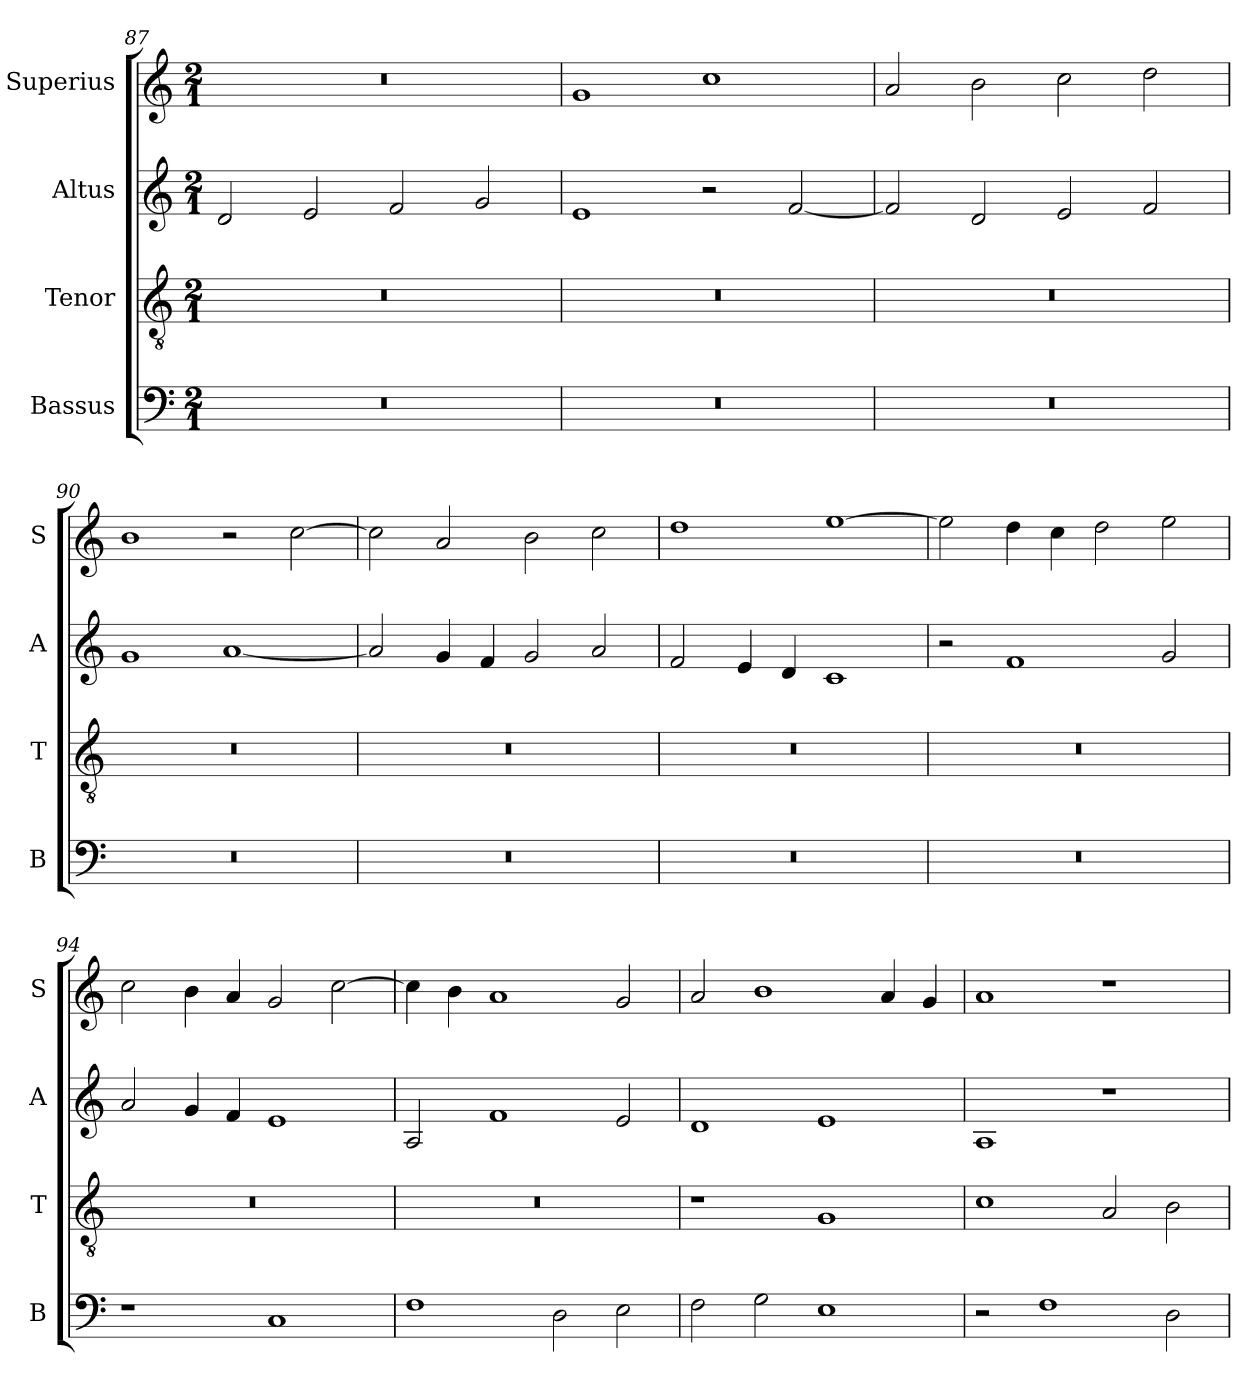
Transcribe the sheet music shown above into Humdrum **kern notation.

**kern	**kern	**kern	**kern
*part4	*part3	*part2	*part1
*staff4	*staff3	*staff2	*staff1
*I"Bassus	*I"Tenor	*I"Altus	*I"Superius
*I'B	*I'T	*I'A	*I'S
*clefF4	*clefGv2	*clefG2	*clefG2
*k[]	*k[]	*k[]	*k[]
*C:	*C:	*C:	*C:
*M2/1	*M2/1	*M2/1	*M2/1
=87	=87	=87	=87
0r	0r	2d	0r
.	.	2e	.
.	.	2f	.
.	.	2g	.
=88	=88	=88	=88
0r	0r	1e	1g
.	.	2r	1cc
.	.	[2f	.
=89	=89	=89	=89
0r	0r	2f]	2a
.	.	2d	2b
.	.	2e	2cc
.	.	2f	2dd
=90	=90	=90	=90
0r	0r	1g	1b
.	.	[1a	2r
.	.	.	[2cc
=91	=91	=91	=91
0r	0r	2a]	2cc]
.	.	4g	2a
.	.	4f	.
.	.	2g	2b
.	.	2a	2cc
=92	=92	=92	=92
0r	0r	2f	1dd
.	.	4e	.
.	.	4d	.
.	.	1c	[1ee
=93	=93	=93	=93
0r	0r	2r	2ee]
.	.	1f	4dd
.	.	.	4cc
.	.	.	2dd
.	.	2g	2ee
=94	=94	=94	=94
1r	0r	2a	2cc
.	.	4g	4b
.	.	4f	4a
1C	.	1e	2g
.	.	.	[2cc
=95	=95	=95	=95
1F	0r	2A	4cc]
.	.	.	4b
.	.	1f	1a
2D	.	.	.
2E	.	2e	2g
=96	=96	=96	=96
2F	1r	1d	2a
2G	.	.	1b
1E	1G	1e	.
.	.	.	4a
.	.	.	4g
=97	=97	=97	=97
2r	1c	1A	1a
1F	.	.	.
.	2A	1r	1r
2D	2B	.	.
=	=	=	=
*-	*-	*-	*-
